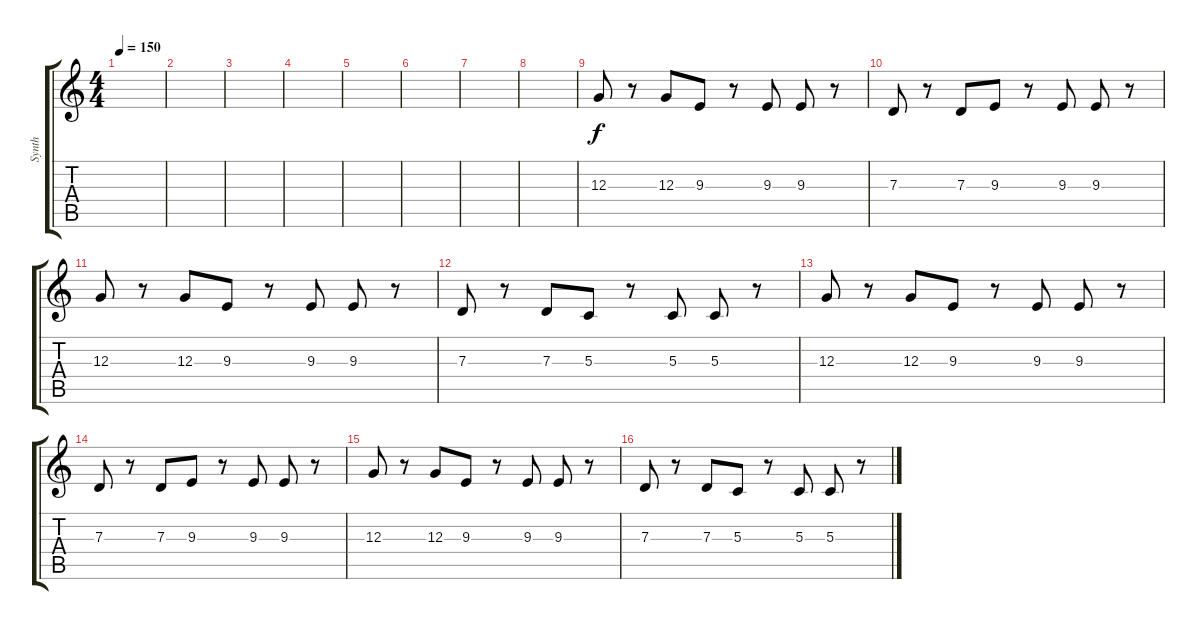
\track ("Synth" "Synth") {instrument lead7fifths}
\staff {score tabs}
\tuning (E4 B3 G3 D3 A2 E2) {hide}
\ts (4 4)
\tempo 150
\clef g2
\ks c
|
|
|
|
|
|
|
|
12.3.8 r.8 12.3.8 9.3.8 r.8 9.3.8 9.3.8 r.8 |
7.3.8 r.8 7.3.8 9.3.8 r.8 9.3.8 9.3.8 r.8 |
12.3.8 r.8 12.3.8 9.3.8 r.8 9.3.8 9.3.8 r.8 |
7.3.8 r.8 7.3.8 5.3.8 r.8 5.3.8 5.3.8 r.8 |
12.3.8 r.8 12.3.8 9.3.8 r.8 9.3.8 9.3.8 r.8 |
7.3.8 r.8 7.3.8 9.3.8 r.8 9.3.8 9.3.8 r.8 |
12.3.8 r.8 12.3.8 9.3.8 r.8 9.3.8 9.3.8 r.8 |
7.3.8 r.8 7.3.8 5.3.8 r.8 5.3.8 5.3.8 r.8
